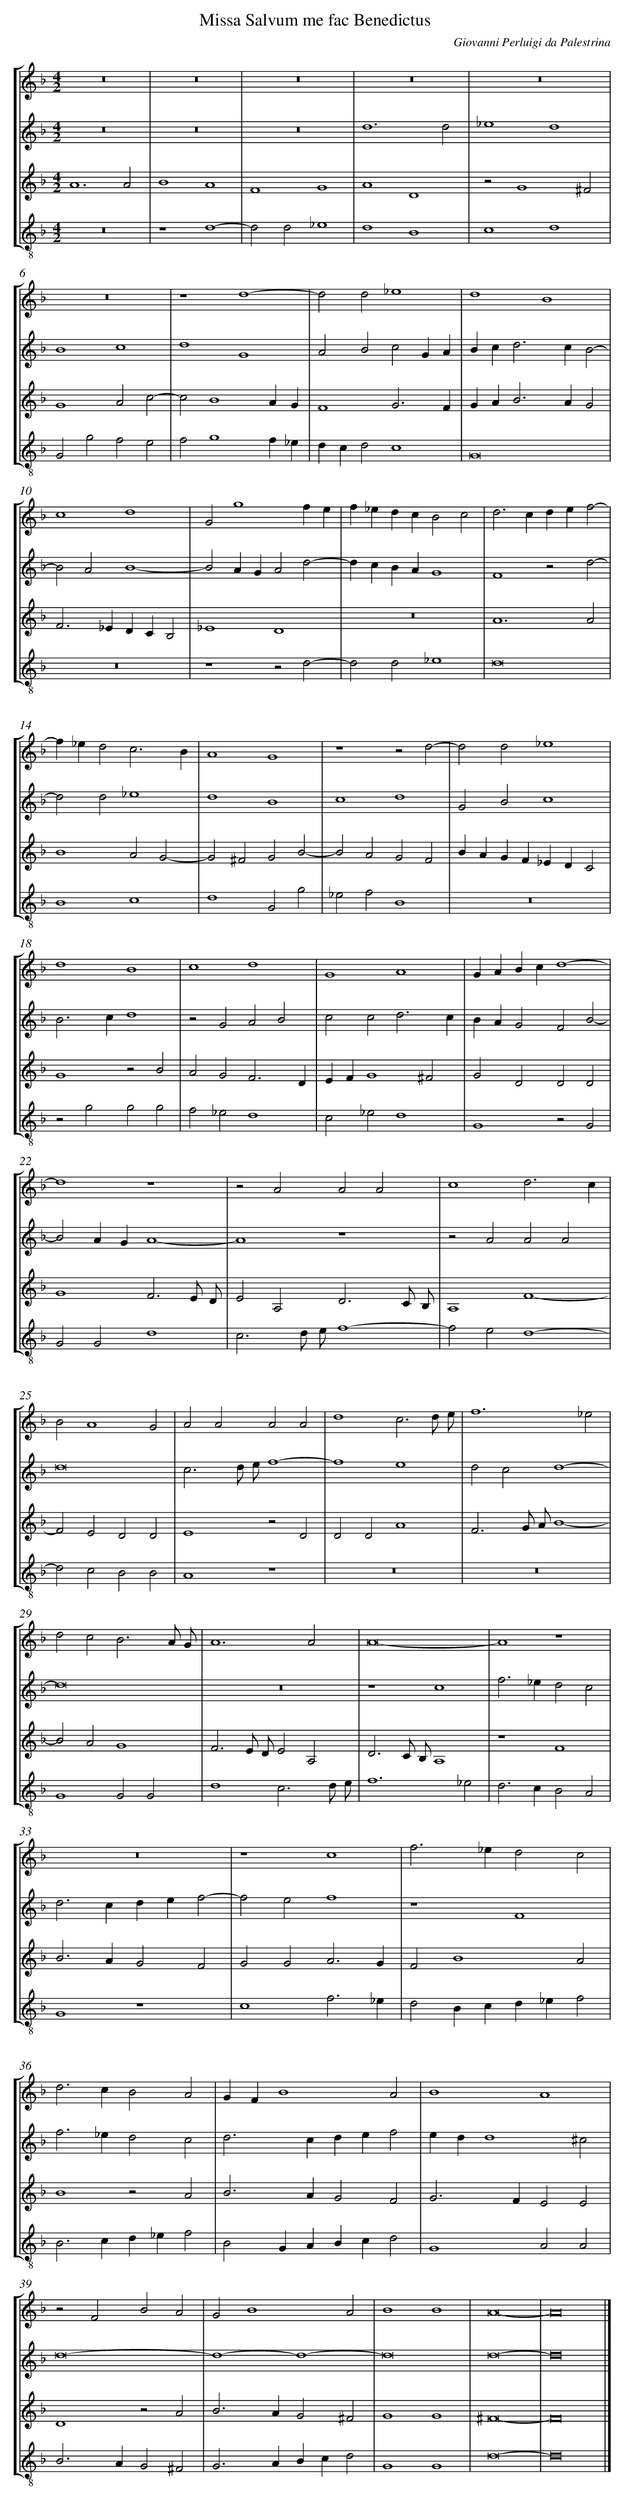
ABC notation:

X:1
T: Missa Salvum me fac Benedictus
C: Giovanni Perluigi da Palestrina
L: 1/4
M: 4/2
%%staves [1 2 3 4]
V: 1 clef=treble
V: 2 clef=treble
V: 3 clef=treble
V: 4 clef=treble-8
K: F
[V:1] z8 |
[V:2] z8 |
[V:3] A6A2 |
[V:4] z8 |
[V:1] z8 |
[V:2] z8 |
[V:3] B4A4 |
[V:4] z4d4- |
[V:1] z8 |
[V:2] z8 |
[V:3] F4G4 |
[V:4] d2d2_e4 |
[V:1] z8 |
[V:2] d6d2 |
[V:3] A4D4 |
[V:4] d4B4 |
[V:1] z8 |
[V:2] _e4d4 |
[V:3] z2G4^F2 |
[V:4] c4d4 |
[V:1] z8 |
[V:2] B4c4 |
[V:3] G4A2c2- |
[V:4] G2g2f2e2 |
[V:1] z4d4- |
[V:2] d4G4 |
[V:3] c2B4AG |
[V:4] f2g4f_e |
[V:1] d2d2_e4 |
[V:2] A2B2c2GA |
[V:3] F4G3F |
[V:4] dcd2c4 |
[V:1] d4B4 |
[V:2] Bc2<d2cB2- |
[V:3] GA2<B2AG2 |
[V:4] G8 |
[V:1] c4d4 |
[V:2] B2A2B4- |
[V:3] F2>_E2DCB,2 |
[V:4] z8 |
[V:1] G2g4fe |
[V:2] B2AGA2d2- |
[V:3] _E4D4 |
[V:4] z4z2d2- |
[V:1] f_edcB2c2 |
[V:2] dcBAG4 |
[V:3] z8 |
[V:4] d2d2_e4 |
[V:1] d2>c2def2- |
[V:2] F4z2d2- |
[V:3] A6A2 |
[V:4] d8 |
[V:1] f_ed2c3B |
[V:2] d2d2_e4 |
[V:3] B4A2G2- |
[V:4] B4c4 |
[V:1] A4G4 |
[V:2] d4B4 |
[V:3] G2^F2G2B2- |
[V:4] d4G2g2 |
[V:1] z4z2d2- |
[V:2] c4d4 |
[V:3] B2A2G2F2 |
[V:4] _e2f2B4 |
[V:1] d2d2_e4 |
[V:2] G2B2c4 |
[V:3] BAGF_EDC2 |
[V:4] z8 |
[V:1] d4B4 |
[V:2] B2>c2d4 |
[V:3] G4z2B2 |
[V:4] z2g2g2g2 |
[V:1] c4d4 |
[V:2] z2G2A2B2 |
[V:3] A2G2F3D |
[V:4] f2_e2d4 |
[V:1] G4A4 |
[V:2] c2c2d3c |
[V:3] EFG4^F2 |
[V:4] c2_e2d4 |
[V:1] GABcd4- |
[V:2] BAG2F2B2- |
[V:3] G2D2D2D2 |
[V:4] G4z2G2 |
[V:1] d4z4 |
[V:2] B2AGA4- |
[V:3] G4F3E/ D/ |
[V:4] G2G2d4 |
[V:1] z2A2A2A2 |
[V:2] A4z4 |
[V:3] E2A,2D3C/ B,/ |
[V:4] c3d/ e/f4- |
[V:1] c4d3c |
[V:2] z2A2A2A2 |
[V:3] A,4F4- |
[V:4] f2e2d4- |
[V:1] B2A4G2 |
[V:2] d8 |
[V:3] F2E2D2D2 |
[V:4] d2c2B2B2 |
[V:1] A2A2A2A2 |
[V:2] c3d/ e/f4- |
[V:3] E4z2D2 |
[V:4] A4z4 |
[V:1] d4c3d/ e/ |
[V:2] f4e4 |
[V:3] D2D2A4 |
[V:4] z8 |
[V:1] f6_e2 |
[V:2] d2c2d4- |
[V:3] F3G/ A/B4- |
[V:4] z8 |
[V:1] d2c2B3A/ G/ |
[V:2] d8 |
[V:3] B2A2G4 |
[V:4] G4G2G2 |
[V:1] A6A2 |
[V:2] z8 |
[V:3] F3E/ D/E2A,2 |
[V:4] d4c3d/ e/ |
[V:1] A8- |
[V:2] z4c4 |
[V:3] D3C/ B,/A,4 |
[V:4] f6_e2 |
[V:1] A4z4 |
[V:2] f2>_e2d2c2 |
[V:3] z4F4 |
[V:4] d2>c2B2A2 |
[V:1] z8 |
[V:2] d2>c2def2- |
[V:3] B2>A2G2F2 |
[V:4] G4z4 |
[V:1] z4c4 |
[V:2] f2e2f4 |
[V:3] G2G2A3G |
[V:4] c4f3_e |
[V:1] f2>_e2d2c2 |
[V:2] z4F4 |
[V:3] F2B4A2 |
[V:4] d2Bcd_ef2 |
[V:1] d2>c2B2A2 |
[V:2] f2>_e2d2c2 |
[V:3] B4z2A2 |
[V:4] B2>c2d_ef2 |
[V:1] GFB4A2 |
[V:2] d2>c2def2 |
[V:3] B2>A2G2F2 |
[V:4] B2GABcd2 |
[V:1] B4A4 |
[V:2] edd4^c2 |
[V:3] G2>F2E2E2 |
[V:4] G4A2A2 |
[V:1] z2F2B2A2 |
[V:2] d8- |
[V:3] D4z2A2 |
[V:4] B2>A2G2^F2 |
[V:1] G2B4A2 |
[V:2] d4-d4- |
[V:3] B2>A2G2^F2 |
[V:4] G2>A2Bcd2 |
[V:1] B4B4 |
[V:2] d8 |
[V:3] G4G4 |
[V:4] G4G4 |
[V:1] A8- |
[V:2] d8- |
[V:3] ^F8- |
[V:4] d8- |
[V:1] A8 |]
[V:2] d8 |]
[V:3] F8 |]
[V:4] d8 |]
